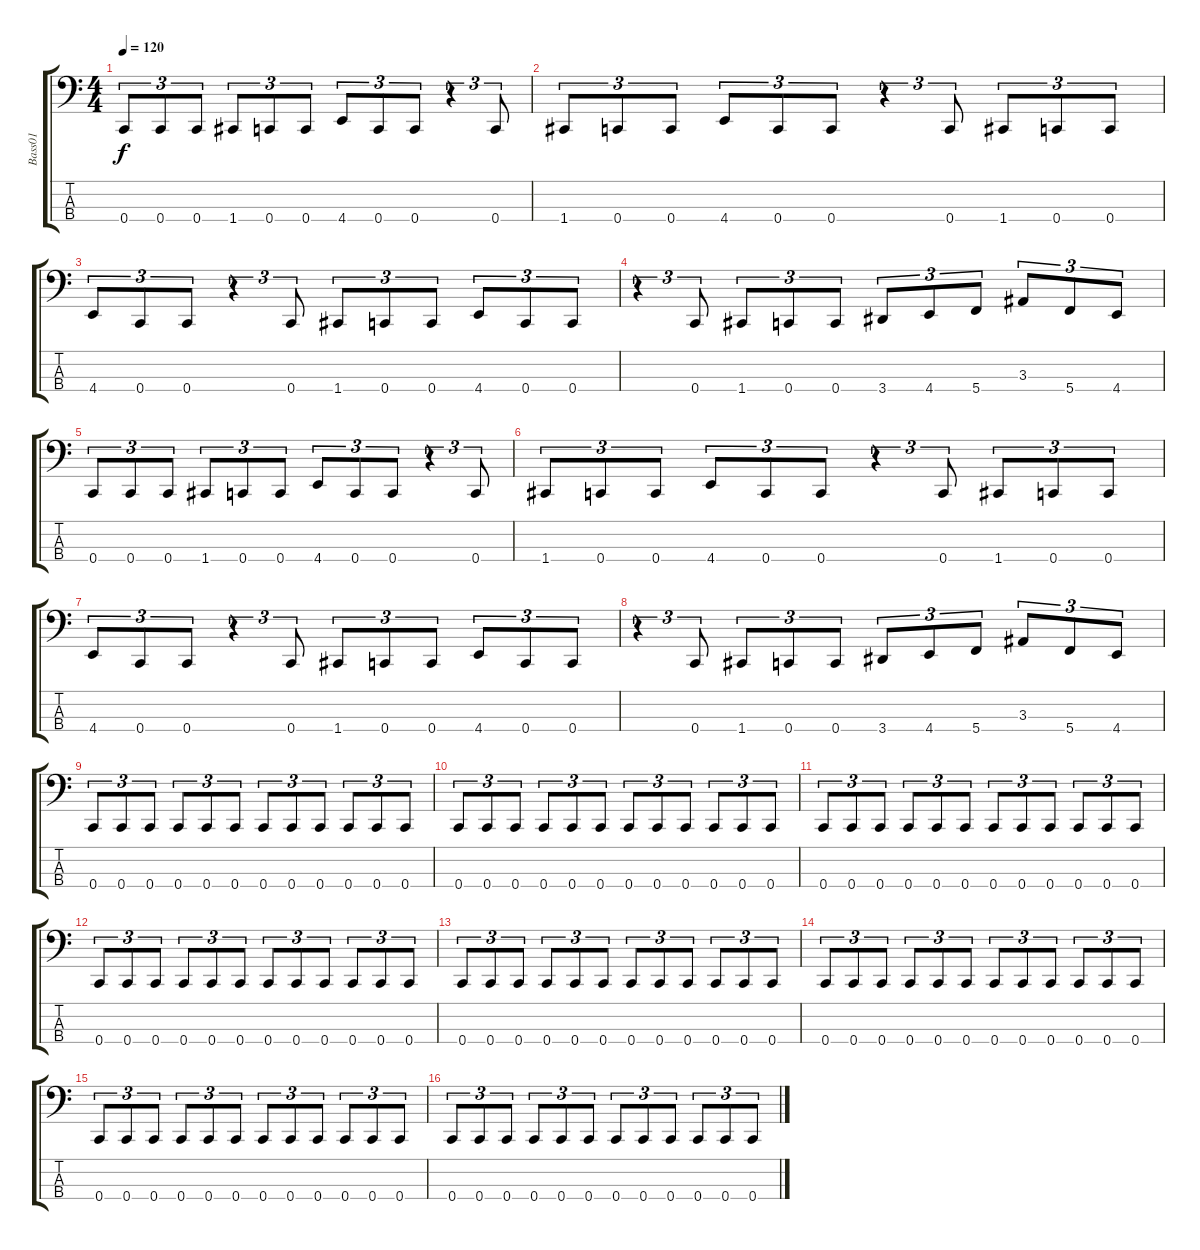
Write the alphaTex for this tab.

\track ("Bass01" "Bass01") {instrument electricbassfinger}
\staff {score tabs}
\tuning (F2 C2 G1 C1) {hide}
\ts (4 4)
\tempo 120
\clef f4
\ks c
0.4.8{tu (3 2) dy f} 0.4.8{tu (3 2)} 0.4.8{tu (3 2)} 1.4.8{tu (3 2)} 0.4.8{tu (3 2)} 0.4.8{tu (3 2)} 4.4.8{tu (3 2)} 0.4.8{tu (3 2)} 0.4.8{tu (3 2)} r.4{tu (3 2)} 0.4.8{tu (3 2)} |
1.4.8{tu (3 2)} 0.4.8{tu (3 2)} 0.4.8{tu (3 2)} 4.4.8{tu (3 2)} 0.4.8{tu (3 2)} 0.4.8{tu (3 2)} r.4{tu (3 2)} 0.4.8{tu (3 2)} 1.4.8{tu (3 2)} 0.4.8{tu (3 2)} 0.4.8{tu (3 2)} |
4.4.8{tu (3 2)} 0.4.8{tu (3 2)} 0.4.8{tu (3 2)} r.4{tu (3 2)} 0.4.8{tu (3 2)} 1.4.8{tu (3 2)} 0.4.8{tu (3 2)} 0.4.8{tu (3 2)} 4.4.8{tu (3 2)} 0.4.8{tu (3 2)} 0.4.8{tu (3 2)} |
r.4{tu (3 2)} 0.4.8{tu (3 2)} 1.4.8{tu (3 2)} 0.4.8{tu (3 2)} 0.4.8{tu (3 2)} 3.4.8{tu (3 2)} 4.4.8{tu (3 2)} 5.4.8{tu (3 2)} 3.3.8{tu (3 2)} 5.4.8{tu (3 2)} 4.4.8{tu (3 2)} |
0.4.8{tu (3 2)} 0.4.8{tu (3 2)} 0.4.8{tu (3 2)} 1.4.8{tu (3 2)} 0.4.8{tu (3 2)} 0.4.8{tu (3 2)} 4.4.8{tu (3 2)} 0.4.8{tu (3 2)} 0.4.8{tu (3 2)} r.4{tu (3 2)} 0.4.8{tu (3 2)} |
1.4.8{tu (3 2)} 0.4.8{tu (3 2)} 0.4.8{tu (3 2)} 4.4.8{tu (3 2)} 0.4.8{tu (3 2)} 0.4.8{tu (3 2)} r.4{tu (3 2)} 0.4.8{tu (3 2)} 1.4.8{tu (3 2)} 0.4.8{tu (3 2)} 0.4.8{tu (3 2)} |
4.4.8{tu (3 2)} 0.4.8{tu (3 2)} 0.4.8{tu (3 2)} r.4{tu (3 2)} 0.4.8{tu (3 2)} 1.4.8{tu (3 2)} 0.4.8{tu (3 2)} 0.4.8{tu (3 2)} 4.4.8{tu (3 2)} 0.4.8{tu (3 2)} 0.4.8{tu (3 2)} |
r.4{tu (3 2)} 0.4.8{tu (3 2)} 1.4.8{tu (3 2)} 0.4.8{tu (3 2)} 0.4.8{tu (3 2)} 3.4.8{tu (3 2)} 4.4.8{tu (3 2)} 5.4.8{tu (3 2)} 3.3.8{tu (3 2)} 5.4.8{tu (3 2)} 4.4.8{tu (3 2)} |
0.4.8{tu (3 2)} 0.4.8{tu (3 2)} 0.4.8{tu (3 2)} 0.4.8{tu (3 2)} 0.4.8{tu (3 2)} 0.4.8{tu (3 2)} 0.4.8{tu (3 2)} 0.4.8{tu (3 2)} 0.4.8{tu (3 2)} 0.4.8{tu (3 2)} 0.4.8{tu (3 2)} 0.4.8{tu (3 2)} |
0.4.8{tu (3 2)} 0.4.8{tu (3 2)} 0.4.8{tu (3 2)} 0.4.8{tu (3 2)} 0.4.8{tu (3 2)} 0.4.8{tu (3 2)} 0.4.8{tu (3 2)} 0.4.8{tu (3 2)} 0.4.8{tu (3 2)} 0.4.8{tu (3 2)} 0.4.8{tu (3 2)} 0.4.8{tu (3 2)} |
0.4.8{tu (3 2)} 0.4.8{tu (3 2)} 0.4.8{tu (3 2)} 0.4.8{tu (3 2)} 0.4.8{tu (3 2)} 0.4.8{tu (3 2)} 0.4.8{tu (3 2)} 0.4.8{tu (3 2)} 0.4.8{tu (3 2)} 0.4.8{tu (3 2)} 0.4.8{tu (3 2)} 0.4.8{tu (3 2)} |
0.4.8{tu (3 2)} 0.4.8{tu (3 2)} 0.4.8{tu (3 2)} 0.4.8{tu (3 2)} 0.4.8{tu (3 2)} 0.4.8{tu (3 2)} 0.4.8{tu (3 2)} 0.4.8{tu (3 2)} 0.4.8{tu (3 2)} 0.4.8{tu (3 2)} 0.4.8{tu (3 2)} 0.4.8{tu (3 2)} |
0.4.8{tu (3 2)} 0.4.8{tu (3 2)} 0.4.8{tu (3 2)} 0.4.8{tu (3 2)} 0.4.8{tu (3 2)} 0.4.8{tu (3 2)} 0.4.8{tu (3 2)} 0.4.8{tu (3 2)} 0.4.8{tu (3 2)} 0.4.8{tu (3 2)} 0.4.8{tu (3 2)} 0.4.8{tu (3 2)} |
0.4.8{tu (3 2)} 0.4.8{tu (3 2)} 0.4.8{tu (3 2)} 0.4.8{tu (3 2)} 0.4.8{tu (3 2)} 0.4.8{tu (3 2)} 0.4.8{tu (3 2)} 0.4.8{tu (3 2)} 0.4.8{tu (3 2)} 0.4.8{tu (3 2)} 0.4.8{tu (3 2)} 0.4.8{tu (3 2)} |
0.4.8{tu (3 2)} 0.4.8{tu (3 2)} 0.4.8{tu (3 2)} 0.4.8{tu (3 2)} 0.4.8{tu (3 2)} 0.4.8{tu (3 2)} 0.4.8{tu (3 2)} 0.4.8{tu (3 2)} 0.4.8{tu (3 2)} 0.4.8{tu (3 2)} 0.4.8{tu (3 2)} 0.4.8{tu (3 2)} |
0.4.8{tu (3 2)} 0.4.8{tu (3 2)} 0.4.8{tu (3 2)} 0.4.8{tu (3 2)} 0.4.8{tu (3 2)} 0.4.8{tu (3 2)} 0.4.8{tu (3 2)} 0.4.8{tu (3 2)} 0.4.8{tu (3 2)} 0.4.8{tu (3 2)} 0.4.8{tu (3 2)} 0.4.8{tu (3 2)}
